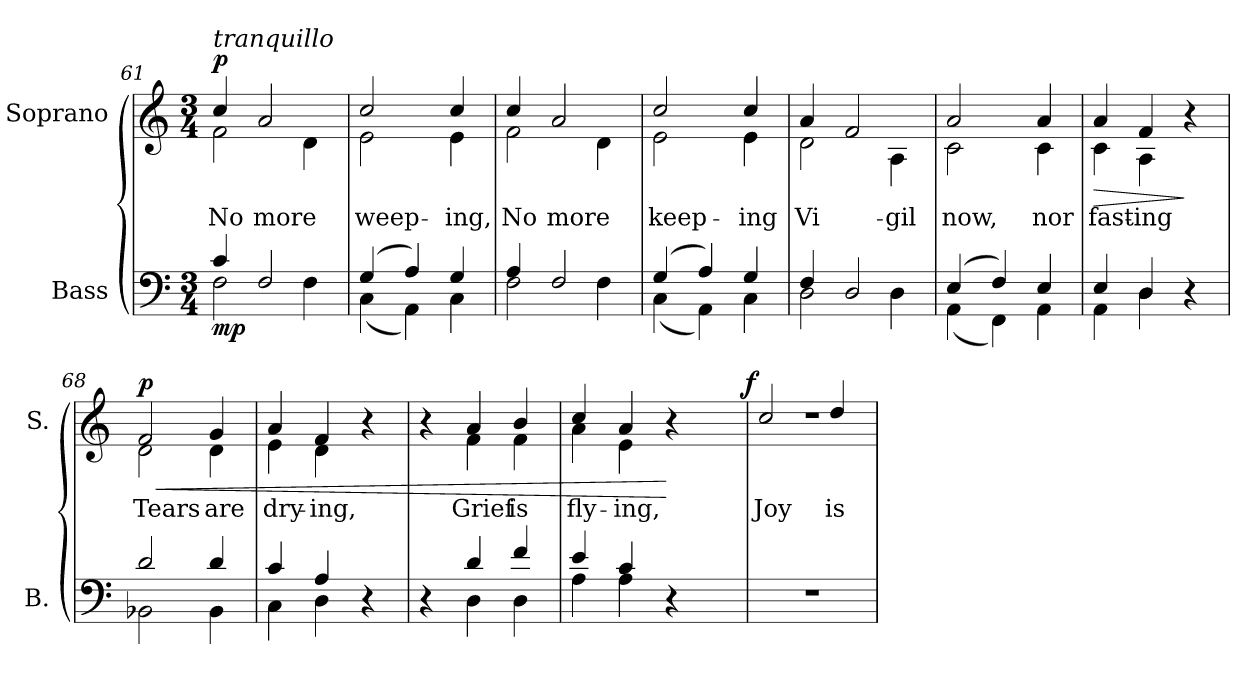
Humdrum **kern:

**kern	**dynam	**kern	**text	**dynam
*part2	*part2	*part1	*part1	*part1
*staff2	*staff2	*staff1	*staff1	*staff1
*I"Bass	*	*I"Soprano	*	*
*I'B.	*	*I'S.	*	*
!!LO:LB:g=z
*clefF4	*	*clefG2	*	*
*k[]	*	*k[]	*	*
*C:	*	*C:	*	*
*M3/4	*	*M3/4	*	*
=61	=61	=61	=61	=61
*^	*	*^	*	*
!	!	!	!LO:TX:a:i:t=tranquillo	!	!	!
!	!	!	!	!	!LO:LY:b:color=#000000	!
4ci/	2Fi\	mp	4cci/	2fi\	No	p
!	!	!	!	!	!LO:LY:b:color=#000000	!
2Fi/	.	.	2ai/	.	more	.
.	4Fi\	.	.	4di\	.	.
=62	=62	=62	=62	=62	=62	=62
!	!	!	!	!	!LO:LY:b:color=#000000	!
(4Gi/	(4Ci\	.	2cci/	2ei\	weep-	.
4Ai/)	4AAi\)	.	.	.	.	.
!	!	!	!	!	!LO:LY:b:color=#000000	!
4Gi/	4Ci\	.	4cci/	4ei\	-ing,	.
=63	=63	=63	=63	=63	=63	=63
!	!	!	!	!	!LO:LY:b:color=#000000	!
4Ai/	2Fi\	.	4cci/	2fi\	No	.
!	!	!	!	!	!LO:LY:b:color=#000000	!
2Fi/	.	.	2ai/	.	more	.
.	4Fi\	.	.	4di\	.	.
=64	=64	=64	=64	=64	=64	=64
!	!	!	!	!	!LO:LY:b:color=#000000	!
(4Gi/	(4Ci\	.	2cci/	2ei\	keep-	.
4Ai/)	4AAi\)	.	.	.	.	.
!	!	!	!	!	!LO:LY:b:color=#000000	!
4Gi/	4Ci\	.	4cci/	4ei\	-ing	.
=65	=65	=65	=65	=65	=65	=65
!	!	!	!	!	!LO:LY:b:color=#000000	!
4Fi/	2Di\	.	4ai/	2di\	Vi-	.
2Di/	.	.	2fi/	.	.	.
!	!	!	!	!	!LO:LY:b:color=#000000	!
.	4Di\	.	.	4Ai\	-gil	.
=66	=66	=66	=66	=66	=66	=66
!	!	!	!	!	!LO:LY:b:color=#000000	!
(4Ei/	(4AAi\	.	2ai/	2ci\	now,	.
4Fi/)	4FFi\)	.	.	.	.	.
!	!	!	!	!	!LO:LY:b:color=#000000	!
4Ei/	4AAi\	.	4ai/	4ci\	nor	.
=67	=67	=67	=67	=67	=67	=67
!	!	!	!	!	!	!LO:HP:b
!	!	!	!	!	!LO:LY:b:color=#000000	!
4Ei/	4AAi\	.	4ai/	4ci\	fast-	>
!	!	!	!	!	!LO:LY:b:color=#000000	!
4Di/	4Di\	.	4fi/	4Ai\	-ing	.
4r	4ryy	.	4r	4ryy	.	]
!!LO:LB:g=z	!!
=68	=68	=68	=68	=68	=68	=68
!	!	!	!	!	!	!LO:HP:b
!	!	!	!	!	!LO:LY:b:color=#000000	!
2di/	2BB-Xi\	.	2fi/	2di\	Tears	< p
!	!	!	!	!	!LO:LY:b:color=#000000	!
4di/	4BB-i\	.	4gi/	4di\	are	.
=69	=69	=69	=69	=69	=69	=69
!	!	!	!	!	!LO:LY:b:color=#000000	!
4ci/	4Ci\	.	4ai/	4ei\	dry-	.
!	!	!	!	!	!LO:LY:b:color=#000000	!
4Ai/	4Di\	.	4fi/	4di\	-ing,	.
4ryy	4r	.	4r	4ryy	.	.
=70	=70	=70	=70	=70	=70	=70
4ryy	4r	.	4r	4ryy	.	.
!	!	!	!	!	!LO:LY:b:color=#000000	!
4di/	4Di\	.	4ai/	4fi\	Grief	.
!	!	!	!	!	!LO:LY:b:color=#000000	!
4fi/	4Di\	.	4bi/	4fi\	is	.
=71	=71	=71	=71	=71	=71	=71
!	!	!	!	!	!LO:LY:b:color=#000000	!
*	*	*	*	*^	*	*
4ei/	4Ai\	.	4cci/	4ai\	2ryy	fly-	.
!	!	!	!	!	!	!LO:LY:b:color=#000000	!
4ci/	4Ai\	.	4ai/	4ei\	.	-ing,	.
4ryy	4r	.	4r	4ryy	8ryy	.	[
.	.	.	.	.	16ryy	.	.
.	.	.	.	.	32ryy	.	.
.	.	.	.	.	64ryy	.	.
.	.	.	.	.	128...ryy	.	.
.	.	.	.	.	1024ryy	.	f
=72	=72	=72	=72	=72	=72	=72	=72
!LO:N:vis=1	!	!	!	!	!	!	!
*v	*v	*	*	*	*	*	*
*	*	*v	*v	*v	*	*
*^	*	*^	*	*
*	*	*	*	*^	*	*
!	!	!	!	!LO:N:vis=1	!	!LO:LY:a:color=#000000	!
*v	*v	*	*	*	*	*	*
*	*	*	*v	*v	*	*
2.r	.	2cci/	2.r	Joy	.
!	!	!	!	!LO:LY:a:color=#000000	!
.	.	4ddi/	.	is	.
*	*	*v	*v	*	*
=	=	=	=	=
*-	*-	*-	*-	*-
